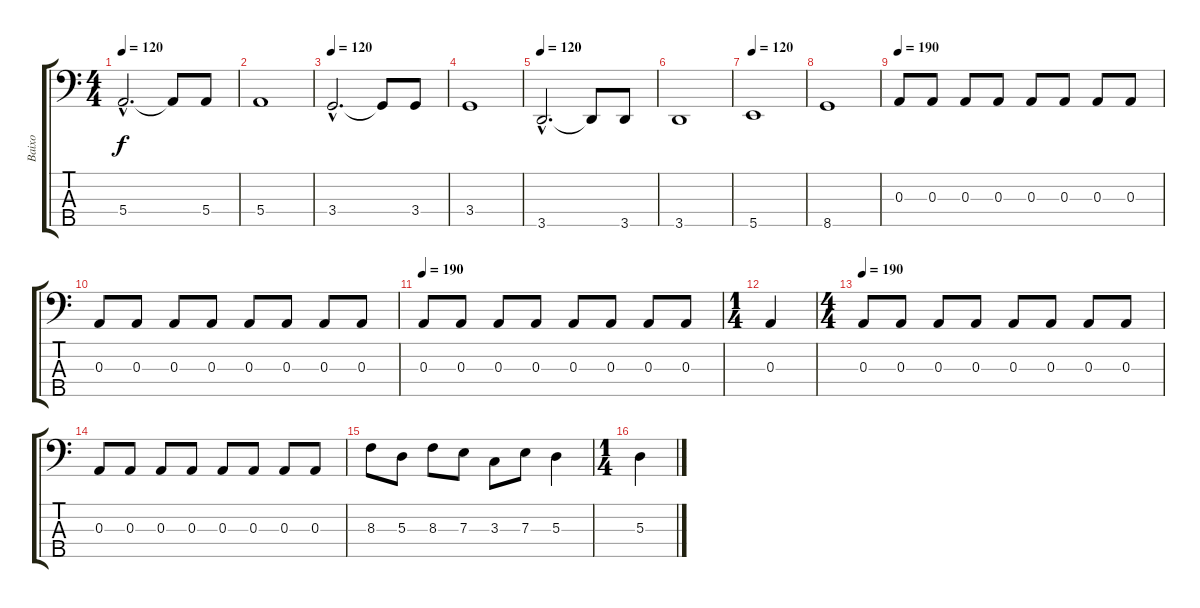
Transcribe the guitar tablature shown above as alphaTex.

\track ("Baixo" "Baixo") {instrument electricbassfinger}
\staff {score tabs}
\tuning (G2 D2 A1 E1 B0) {hide}
\ts (4 4)
\tempo 120
\clef f4
\ks c
5.4{hac}.2{d dy f} 5.4{t}.8 5.4.8 |
5.4.1 |
\tempo 120
3.4{hac}.2{d} 3.4{t}.8 3.4.8 |
3.4.1 |
\tempo 120
3.5{hac}.2{d} 3.5{t}.8 3.5.8 |
3.5.1 |
\tempo 120
5.5.1 |
8.5.1 |
\tempo 190
0.3.8 0.3.8 0.3.8 0.3.8 0.3.8 0.3.8 0.3.8 0.3.8 |
0.3.8 0.3.8 0.3.8 0.3.8 0.3.8 0.3.8 0.3.8 0.3.8 |
\tempo 190
0.3.8 0.3.8 0.3.8 0.3.8 0.3.8 0.3.8 0.3.8 0.3.8 |
\ts (1 4)
0.3.4 |
\ts (4 4)
\tempo 190
0.3.8 0.3.8 0.3.8 0.3.8 0.3.8 0.3.8 0.3.8 0.3.8 |
0.3.8 0.3.8 0.3.8 0.3.8 0.3.8 0.3.8 0.3.8 0.3.8 |
8.3.8 5.3.8 8.3.8 7.3.8 3.3.8 7.3.8 5.3.4 |
\ts (1 4)
5.3.4
